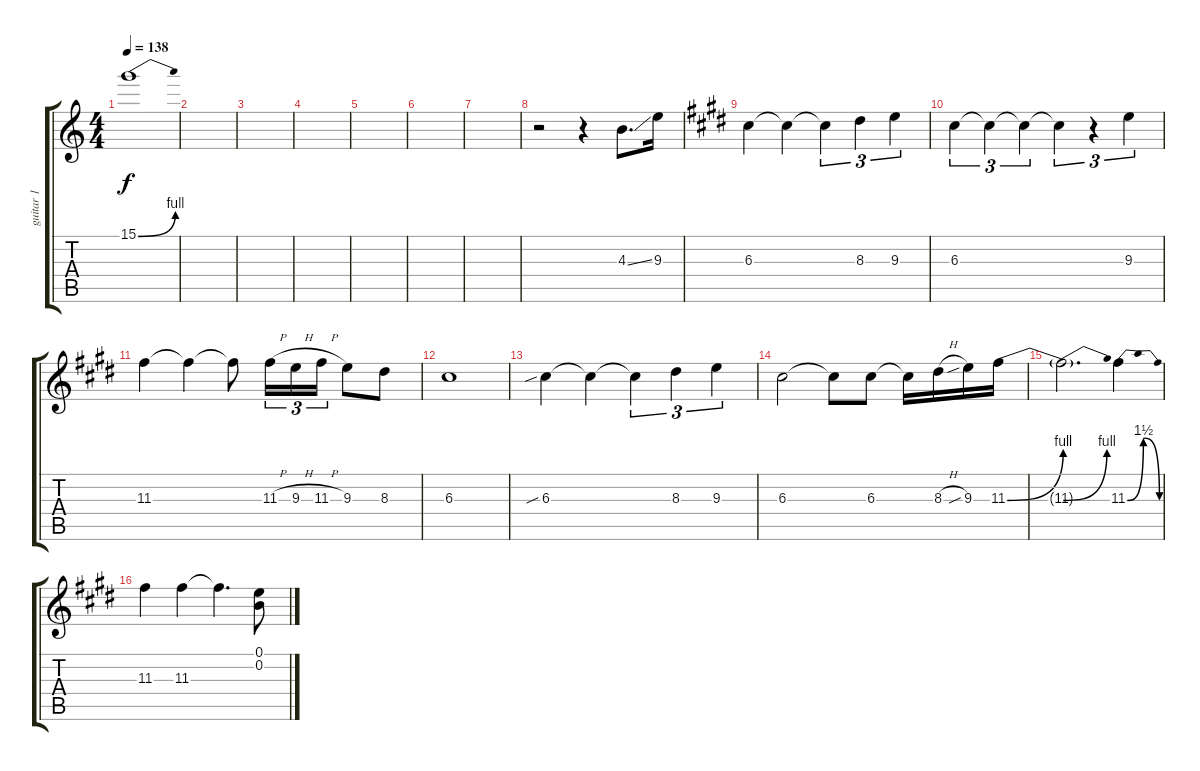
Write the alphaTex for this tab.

\track ("guitar 1" "guitar 1") {instrument overdrivenguitar}
\staff {score tabs}
\tuning (E4 B3 G3 D3 A2 E2) {hide}
\ts (4 4)
\tempo 138
\clef g2
\ks c
15.1{be (bend 0 0 60 4)}.1{dy f} |
|
|
|
|
|
|
r.2 r.4 4.3{ss}.8{d} 9.3.16 |
\ks c#minor
6.3.4 6.3{t}.4 6.3{t}.4{tu (3 2)} 8.3.4{tu (3 2)} 9.3.4{tu (3 2)} |
6.3.4{tu (3 2)} 6.3{t}.4{tu (3 2)} 6.3{t}.4{tu (3 2)} 6.3{t}.4{tu (3 2)} r.4{tu (3 2)} 9.3.4{tu (3 2)} |
11.3.4 11.3{t}.4 11.3{t}.8 11.3{h}.16{tu (3 2)} 9.3{h}.16{tu (3 2)} 11.3{h}.16{tu (3 2)} 9.3.8 8.3.8 |
6.3.1 |
6.3{sib}.4 6.3{t}.4 6.3{t}.4{tu (3 2)} 8.3.4{tu (3 2)} 9.3.4{tu (3 2)} |
6.3.2 6.3{t}.8 6.3.8 6.3{t}.16 8.3{h}.16 9.3{sib}.16 11.3{be (bend 0 0 60 4)}.16 |
11.3{be (bend 0 0 60 4) t}.2{d} 11.3{be (bendrelease 0 0 15 6 15 6 60 0)}.4 |
11.3.4 11.3.4 11.3{t}.4{d} (0.1 0.2).8
